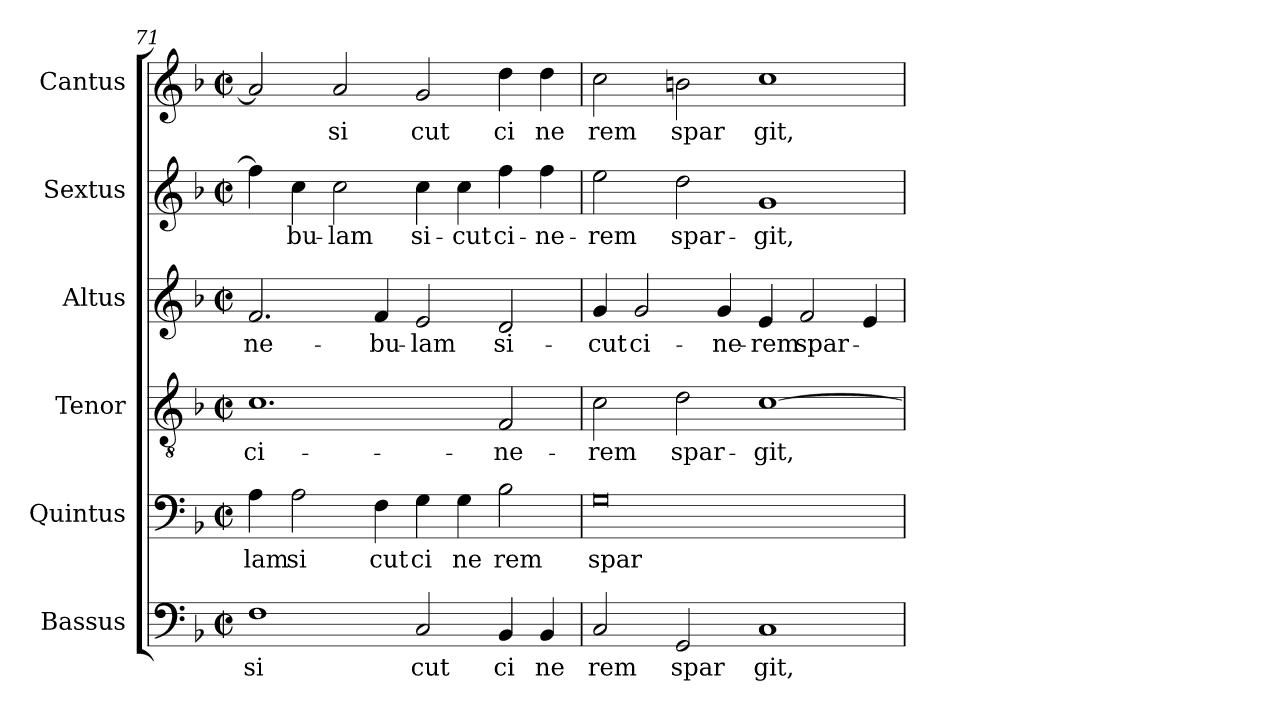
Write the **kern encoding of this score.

**kern	**text	**kern	**text	**kern	**text	**kern	**text	**kern	**text	**kern	**text
*part6	*part6	*part5	*part5	*part4	*part4	*part3	*part3	*part2	*part2	*part1	*part1
*staff6	*staff6	*staff5	*staff5	*staff4	*staff4	*staff3	*staff3	*staff2	*staff2	*staff1	*staff1
*I"Bassus	*	*I"Quintus	*	*I"Tenor	*	*I"Altus	*	*I"Sextus	*	*I"Cantus	*
*I'Bassus	*	*I'Quintus	*	*I'Tenor	*	*I'Altus	*	*I'Sextus	*	*I'Cantus	*
!!LO:LB:g=z
*clefF4	*	*clefF4	*	*clefGv2	*	*clefG2	*	*clefG2	*	*clefG2	*
*k[b-]	*	*k[b-]	*	*k[b-]	*	*k[b-]	*	*k[b-]	*	*k[b-]	*
*F:	*	*F:	*	*F:	*	*F:	*	*F:	*	*F:	*
*M2/2	*	*M2/2	*	*M2/2	*	*M2/2	*	*M2/2	*	*M2/2	*
*met(c|)	*	*met(c|)	*	*met(c|)	*	*met(c|)	*	*met(c|)	*	*met(c|)	*
=71	=71	=71	=71	=71	=71	=71	=71	=71	=71	=71	=71
!	!LO:LY:b:cj	!	!LO:LY:b:cj	!	!LO:LY:b:cj	!	!LO:LY:b:cj	!	!	!	!
1F	si	4A\	-lam	1.c	ci-	2.f/	ne-	4ff\]	.	2a/]	.
!	!	!	!LO:LY:b:cj	!	!	!	!	!	!LO:LY:b:cj	!	!
.	.	2A\	si	.	.	.	.	4cc\	bu-	.	.
!	!	!	!	!	!	!	!	!	!LO:LY:b:cj	!	!LO:LY:b:cj
.	.	.	.	.	.	.	.	2cc\	-lam	2a/	si
!	!	!	!LO:LY:b:cj	!	!	!	!LO:LY:b:cj	!	!	!	!
.	.	4F\	cut	.	.	4f/	-bu-	.	.	.	.
!	!LO:LY:b:cj	!	!LO:LY:b:cj	!	!	!	!LO:LY:b:cj	!	!LO:LY:b:cj	!	!LO:LY:b:cj
2C/	cut	4G\	ci	.	.	2e/	-lam	4cc\	si-	2g/	cut
!	!	!	!LO:LY:b:cj	!	!	!	!	!	!LO:LY:b:cj	!	!
.	.	4G\	ne	.	.	.	.	4cc\	-cut	.	.
!	!LO:LY:b:cj	!	!LO:LY:b:cj	!	!LO:LY:b:cj	!	!LO:LY:b:cj	!	!LO:LY:b:cj	!	!LO:LY:b:cj
4BB-/	ci	2B-\	rem	2F/	-ne-	2d/	si-	4ff\	ci-	4dd\	ci
!	!LO:LY:b:cj	!	!	!	!	!	!	!	!LO:LY:b:cj	!	!LO:LY:b:cj
4BB-/	ne	.	.	.	.	.	.	4ff\	-ne-	4dd\	ne
=72	=72	=72	=72	=72	=72	=72	=72	=72	=72	=72	=72
!	!LO:LY:b:cj	!	!LO:LY:b:cj	!	!LO:LY:b:cj	!	!LO:LY:b:cj	!	!LO:LY:b:cj	!	!LO:LY:b:cj
2C/	rem	0G	spar	2c\	-rem	4g/	-cut	2ee\	-rem	2cc\	rem
!	!	!	!	!	!	!	!LO:LY:b:cj	!	!	!	!
.	.	.	.	.	.	2g/	ci-	.	.	.	.
!	!LO:LY:b:cj	!	!	!	!LO:LY:b:cj	!	!	!	!LO:LY:b:cj	!	!LO:LY:b:cj
2GG/	spar	.	.	2d\	spar-	.	.	2dd\	spar-	2bn\	spar
!	!	!	!	!	!	!	!LO:LY:b:cj	!	!	!	!
.	.	.	.	.	.	4g/	-ne-	.	.	.	.
!	!LO:LY:b:cj	!	!	!	!LO:LY:b:cj	!	!LO:LY:b:cj	!	!LO:LY:b:cj	!	!LO:LY:b:cj
1C	git,	.	.	[>1c	-git,	4e/	-rem	1g	-git,	1cc	git,
!	!	!	!	!	!	!	!LO:LY:b	!	!	!	!
.	.	.	.	.	.	2f/	spar-	.	.	.	.
.	.	.	.	.	.	4e/	.	.	.	.	.
=	=	=	=	=	=	=	=	=	=	=	=
*-	*-	*-	*-	*-	*-	*-	*-	*-	*-	*-	*-
